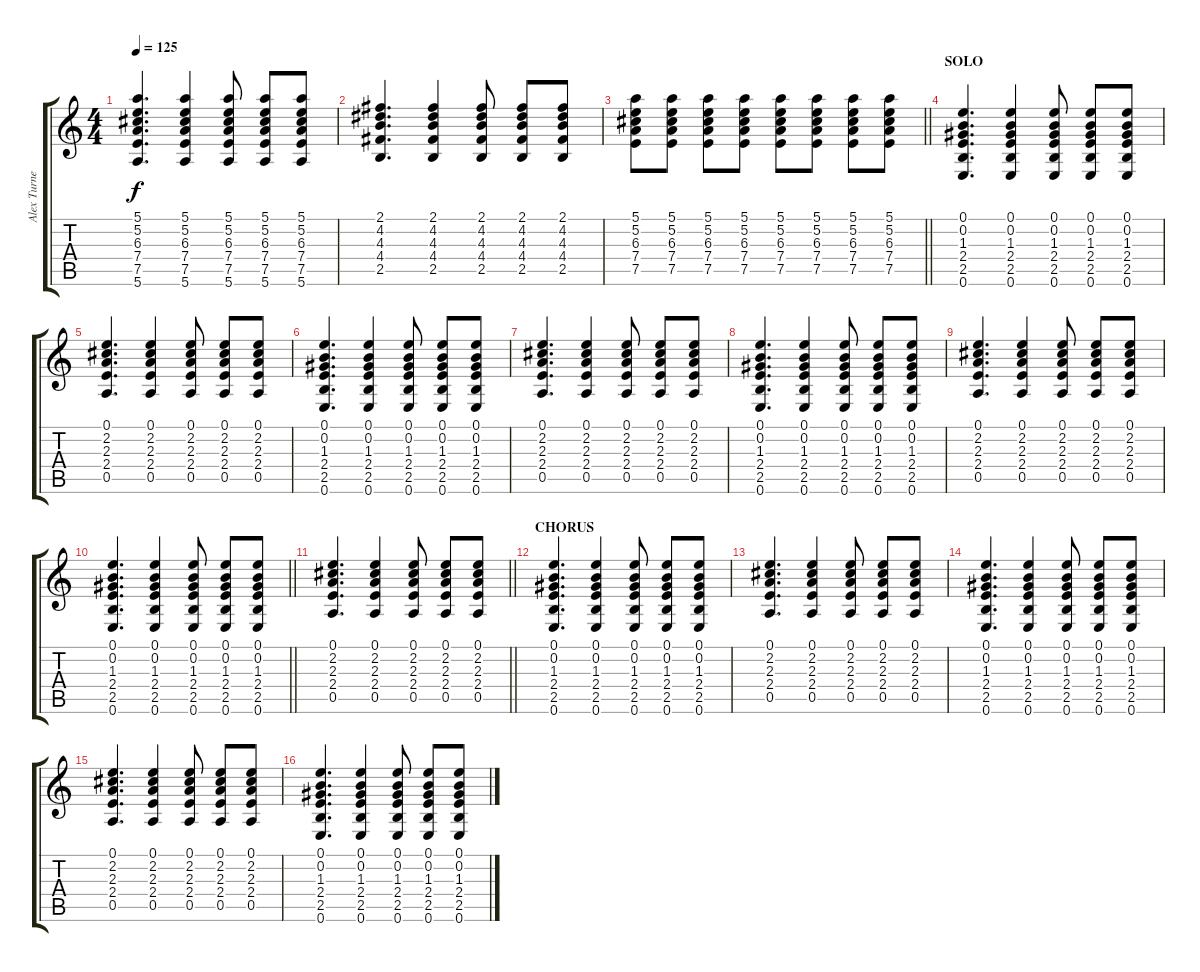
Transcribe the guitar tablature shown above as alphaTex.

\track ("Alex Turner" "Alex Turne") {instrument electricguitarclean}
\staff {score tabs}
\tuning (E4 B3 G3 D3 A2 E2) {hide}
\ts (4 4)
\tempo 125
\clef g2
\ks c
(5.1 5.2 6.3 7.4 7.5 5.6).4{d dy f} (5.1 5.2 6.3 7.4 7.5 5.6).4 (5.1 5.2 6.3 7.4 7.5 5.6).8 (5.1 5.2 6.3 7.4 7.5 5.6).8 (5.1 5.2 6.3 7.4 7.5 5.6).8 |
(2.1 4.2 4.3 4.4 2.5).4{d} (2.1 4.2 4.3 4.4 2.5).4 (2.1 4.2 4.3 4.4 2.5).8 (2.1 4.2 4.3 4.4 2.5).8 (2.1 4.2 4.3 4.4 2.5).8 |
\barLineRight lightlight
(5.1 5.2 6.3 7.4 7.5).8 (5.1 5.2 6.3 7.4 7.5).8 (5.1 5.2 6.3 7.4 7.5).8 (5.1 5.2 6.3 7.4 7.5).8 (5.1 5.2 6.3 7.4 7.5).8 (5.1 5.2 6.3 7.4 7.5).8 (5.1 5.2 6.3 7.4 7.5).8 (5.1 5.2 6.3 7.4 7.5).8 |
\section ("" "SOLO")
(0.1 0.2 1.3 2.4 2.5 0.6).4{d} (0.1 0.2 1.3 2.4 2.5 0.6).4 (0.1 0.2 1.3 2.4 2.5 0.6).8 (0.1 0.2 1.3 2.4 2.5 0.6).8 (0.1 0.2 1.3 2.4 2.5 0.6).8 |
(0.1 2.2 2.3 2.4 0.5).4{d} (0.1 2.2 2.3 2.4 0.5).4 (0.1 2.2 2.3 2.4 0.5).8 (0.1 2.2 2.3 2.4 0.5).8 (0.1 2.2 2.3 2.4 0.5).8 |
(0.1 0.2 1.3 2.4 2.5 0.6).4{d} (0.1 0.2 1.3 2.4 2.5 0.6).4 (0.1 0.2 1.3 2.4 2.5 0.6).8 (0.1 0.2 1.3 2.4 2.5 0.6).8 (0.1 0.2 1.3 2.4 2.5 0.6).8 |
(0.1 2.2 2.3 2.4 0.5).4{d} (0.1 2.2 2.3 2.4 0.5).4 (0.1 2.2 2.3 2.4 0.5).8 (0.1 2.2 2.3 2.4 0.5).8 (0.1 2.2 2.3 2.4 0.5).8 |
(0.1 0.2 1.3 2.4 2.5 0.6).4{d} (0.1 0.2 1.3 2.4 2.5 0.6).4 (0.1 0.2 1.3 2.4 2.5 0.6).8 (0.1 0.2 1.3 2.4 2.5 0.6).8 (0.1 0.2 1.3 2.4 2.5 0.6).8 |
(0.1 2.2 2.3 2.4 0.5).4{d} (0.1 2.2 2.3 2.4 0.5).4 (0.1 2.2 2.3 2.4 0.5).8 (0.1 2.2 2.3 2.4 0.5).8 (0.1 2.2 2.3 2.4 0.5).8 |
\barLineRight lightlight
(0.1 0.2 1.3 2.4 2.5 0.6).4{d} (0.1 0.2 1.3 2.4 2.5 0.6).4 (0.1 0.2 1.3 2.4 2.5 0.6).8 (0.1 0.2 1.3 2.4 2.5 0.6).8 (0.1 0.2 1.3 2.4 2.5 0.6).8 |
\barLineRight lightlight
(0.1 2.2 2.3 2.4 0.5).4{d} (0.1 2.2 2.3 2.4 0.5).4 (0.1 2.2 2.3 2.4 0.5).8 (0.1 2.2 2.3 2.4 0.5).8 (0.1 2.2 2.3 2.4 0.5).8 |
\section ("" "CHORUS")
(0.1 0.2 1.3 2.4 2.5 0.6).4{d} (0.1 0.2 1.3 2.4 2.5 0.6).4 (0.1 0.2 1.3 2.4 2.5 0.6).8 (0.1 0.2 1.3 2.4 2.5 0.6).8 (0.1 0.2 1.3 2.4 2.5 0.6).8 |
(0.1 2.2 2.3 2.4 0.5).4{d} (0.1 2.2 2.3 2.4 0.5).4 (0.1 2.2 2.3 2.4 0.5).8 (0.1 2.2 2.3 2.4 0.5).8 (0.1 2.2 2.3 2.4 0.5).8 |
(0.1 0.2 1.3 2.4 2.5 0.6).4{d} (0.1 0.2 1.3 2.4 2.5 0.6).4 (0.1 0.2 1.3 2.4 2.5 0.6).8 (0.1 0.2 1.3 2.4 2.5 0.6).8 (0.1 0.2 1.3 2.4 2.5 0.6).8 |
(0.1 2.2 2.3 2.4 0.5).4{d} (0.1 2.2 2.3 2.4 0.5).4 (0.1 2.2 2.3 2.4 0.5).8 (0.1 2.2 2.3 2.4 0.5).8 (0.1 2.2 2.3 2.4 0.5).8 |
(0.1 0.2 1.3 2.4 2.5 0.6).4{d} (0.1 0.2 1.3 2.4 2.5 0.6).4 (0.1 0.2 1.3 2.4 2.5 0.6).8 (0.1 0.2 1.3 2.4 2.5 0.6).8 (0.1 0.2 1.3 2.4 2.5 0.6).8
